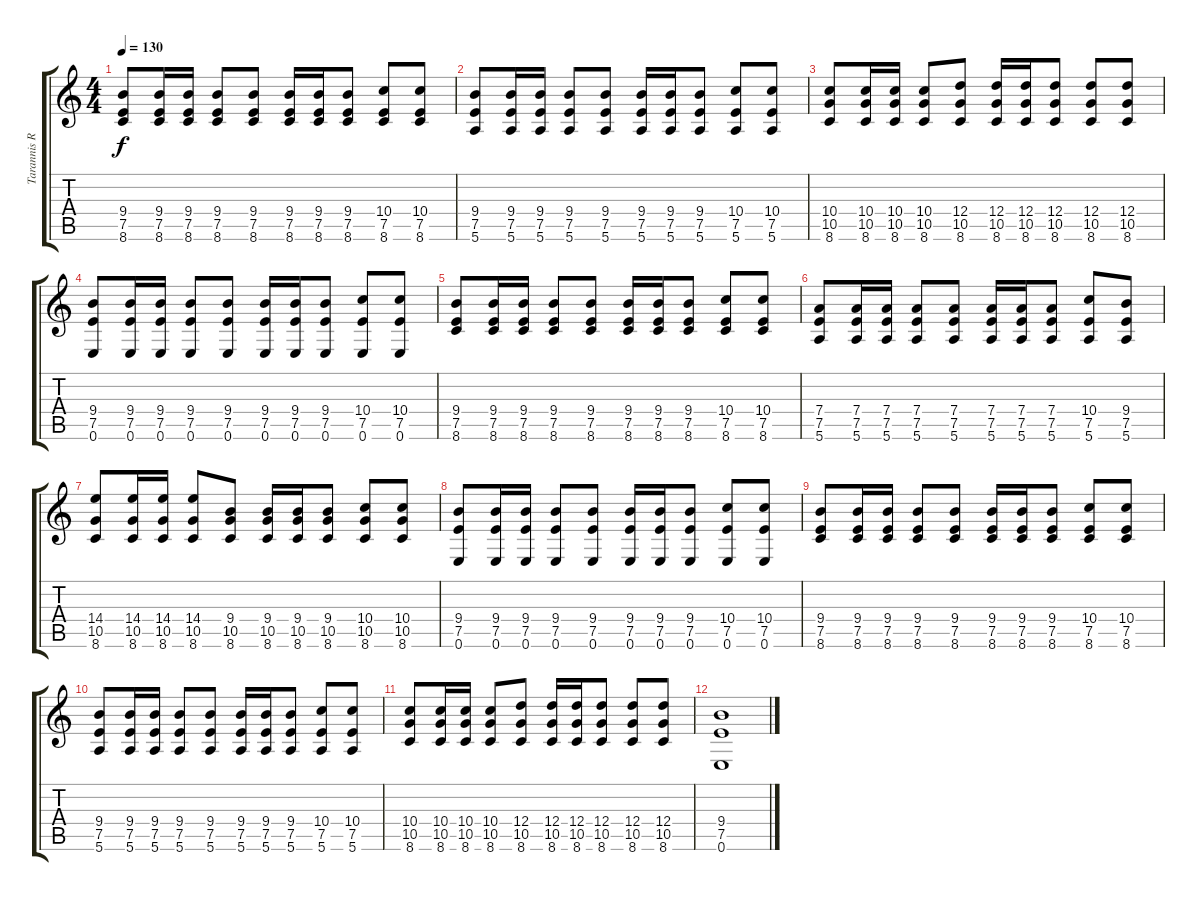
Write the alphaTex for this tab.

\track ("Tarannis Rythm Guitar" "Tarannis R") {instrument distortionguitar}
\staff {score tabs}
\tuning (E4 B3 G3 D3 A2 E2) {hide}
\ts (4 4)
\tempo 130
\clef g2
\ks c
(9.4 7.5 8.6).8{dy f} (9.4 7.5 8.6).16 (9.4 7.5 8.6).16 (9.4 7.5 8.6).8 (9.4 7.5 8.6).8 (9.4 7.5 8.6).16 (9.4 7.5 8.6).16 (9.4 7.5 8.6).8 (10.4 7.5 8.6).8 (10.4 7.5 8.6).8 |
(9.4 7.5 5.6).8 (9.4 7.5 5.6).16 (9.4 7.5 5.6).16 (9.4 7.5 5.6).8 (9.4 7.5 5.6).8 (9.4 7.5 5.6).16 (9.4 7.5 5.6).16 (9.4 7.5 5.6).8 (10.4 7.5 5.6).8 (10.4 7.5 5.6).8 |
(10.4 10.5 8.6).8 (10.4 10.5 8.6).16 (10.4 10.5 8.6).16 (10.4 10.5 8.6).8 (12.4 10.5 8.6).8 (12.4 10.5 8.6).16 (12.4 10.5 8.6).16 (12.4 10.5 8.6).8 (12.4 10.5 8.6).8 (12.4 10.5 8.6).8 |
(9.4 7.5 0.6).8 (9.4 7.5 0.6).16 (9.4 7.5 0.6).16 (9.4 7.5 0.6).8 (9.4 7.5 0.6).8 (9.4 7.5 0.6).16 (9.4 7.5 0.6).16 (9.4 7.5 0.6).8 (10.4 7.5 0.6).8 (10.4 7.5 0.6).8 |
(9.4 7.5 8.6).8 (9.4 7.5 8.6).16 (9.4 7.5 8.6).16 (9.4 7.5 8.6).8 (9.4 7.5 8.6).8 (9.4 7.5 8.6).16 (9.4 7.5 8.6).16 (9.4 7.5 8.6).8 (10.4 7.5 8.6).8 (10.4 7.5 8.6).8 |
(7.4 7.5 5.6).8 (7.4 7.5 5.6).16 (7.4 7.5 5.6).16 (7.4 7.5 5.6).8 (7.4 7.5 5.6).8 (7.4 7.5 5.6).16 (7.4 7.5 5.6).16 (7.4 7.5 5.6).8 (10.4 7.5 5.6).8 (9.4 7.5 5.6).8 |
(14.4 10.5 8.6).8 (14.4 10.5 8.6).16 (14.4 10.5 8.6).16 (14.4 10.5 8.6).8 (9.4 10.5 8.6).8 (9.4 10.5 8.6).16 (9.4 10.5 8.6).16 (9.4 10.5 8.6).8 (10.4 10.5 8.6).8 (10.4 10.5 8.6).8 |
(9.4 7.5 0.6).8 (9.4 7.5 0.6).16 (9.4 7.5 0.6).16 (9.4 7.5 0.6).8 (9.4 7.5 0.6).8 (9.4 7.5 0.6).16 (9.4 7.5 0.6).16 (9.4 7.5 0.6).8 (10.4 7.5 0.6).8 (10.4 7.5 0.6).8 |
(9.4 7.5 8.6).8 (9.4 7.5 8.6).16 (9.4 7.5 8.6).16 (9.4 7.5 8.6).8 (9.4 7.5 8.6).8 (9.4 7.5 8.6).16 (9.4 7.5 8.6).16 (9.4 7.5 8.6).8 (10.4 7.5 8.6).8 (10.4 7.5 8.6).8 |
(9.4 7.5 5.6).8 (9.4 7.5 5.6).16 (9.4 7.5 5.6).16 (9.4 7.5 5.6).8 (9.4 7.5 5.6).8 (9.4 7.5 5.6).16 (9.4 7.5 5.6).16 (9.4 7.5 5.6).8 (10.4 7.5 5.6).8 (10.4 7.5 5.6).8 |
(10.4 10.5 8.6).8 (10.4 10.5 8.6).16 (10.4 10.5 8.6).16 (10.4 10.5 8.6).8 (12.4 10.5 8.6).8 (12.4 10.5 8.6).16 (12.4 10.5 8.6).16 (12.4 10.5 8.6).8 (12.4 10.5 8.6).8 (12.4 10.5 8.6).8 |
(9.4 7.5 0.6).1
